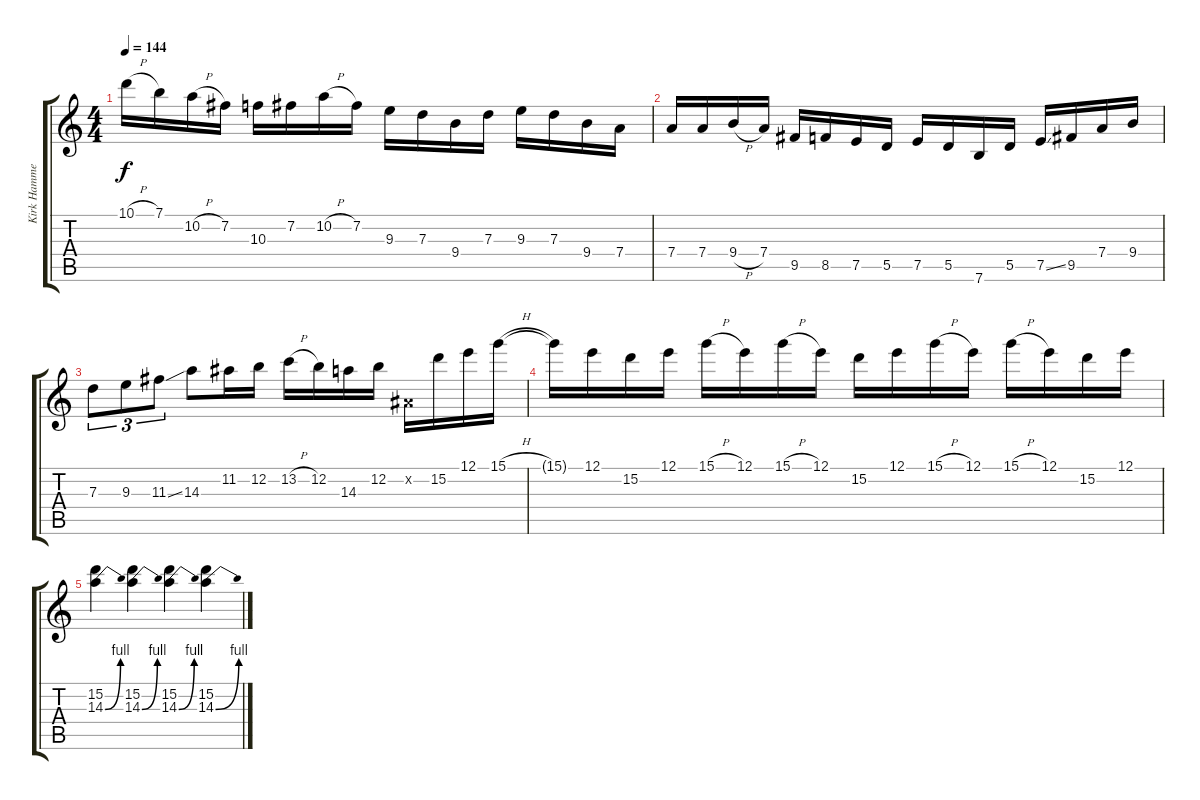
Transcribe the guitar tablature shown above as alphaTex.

\track ("Kirk Hammet" "Kirk Hamme") {instrument overdrivenguitar}
\staff {score tabs}
\tuning (E4 B3 G3 D3 A2 E2) {hide}
\ts (4 4)
\tempo 144
\clef g2
\ks c
10.1{h}.16{dy f volume 11} 7.1.16 10.2{h}.16 7.2.16 10.3.16 7.2.16 10.2{h}.16 7.2.16 9.3.16 7.3.16 9.4.16 7.3.16 9.3.16 7.3.16 9.4.16 7.4.16 |
7.4.16 7.4.16 9.4{h}.16 7.4.16 9.5.16 8.5.16 7.5.16 5.5.16 7.5.16 5.5.16 7.6.16 5.5.16 7.5{ss}.16 9.5.16 7.4.16 9.4.16 |
7.3.8{tu (3 2) volume 7} 9.3.8{tu (3 2)} 11.3{ss}.8{tu (3 2)} 14.3.8 11.2.16 12.2.16 13.2{h}.16 12.2.16 14.3.16 12.2.16 -1.2{x}.16 15.2.16 12.1.16 15.1{h}.16 |
15.1{t}.16 12.1.16 15.2.16 12.1.16 15.1{h}.16 12.1.16 15.1{h}.16 12.1.16 15.2.16 12.1.16 15.1{h}.16 12.1.16 15.1{h}.16 12.1.16 15.2.16 12.1.16 |
(15.2 14.3{be (bend 0 0 60 4)}).4 (15.2 14.3{be (bend 0 0 60 4)}).4 (15.2 14.3{be (bend 0 0 60 4)}).4 (15.2 14.3{be (bend 0 0 60 4)}).4
